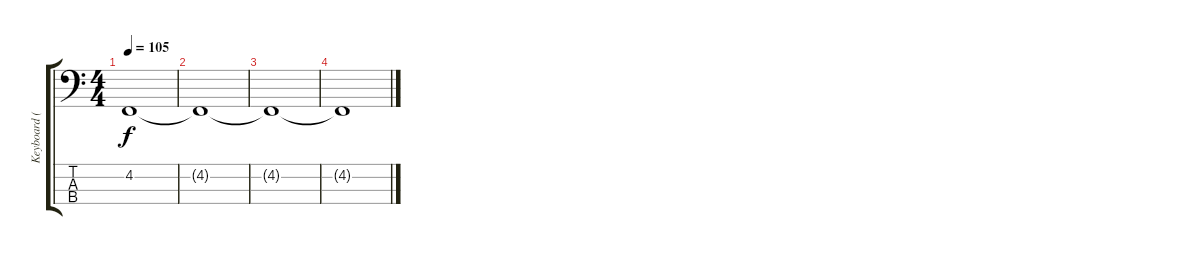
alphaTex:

\track ("Keyboard (Low 1)" "Keyboard (") {instrument lead6voice}
\staff {score tabs}
\tuning (Gb2 Db2 Ab1 Db1) {hide}
\ts (4 4)
\tempo 105
\clef f4
\ks c
4.2.1{dy f} |
4.2{t}.1{volume 0} |
4.2{t}.1 |
4.2{t}.1
